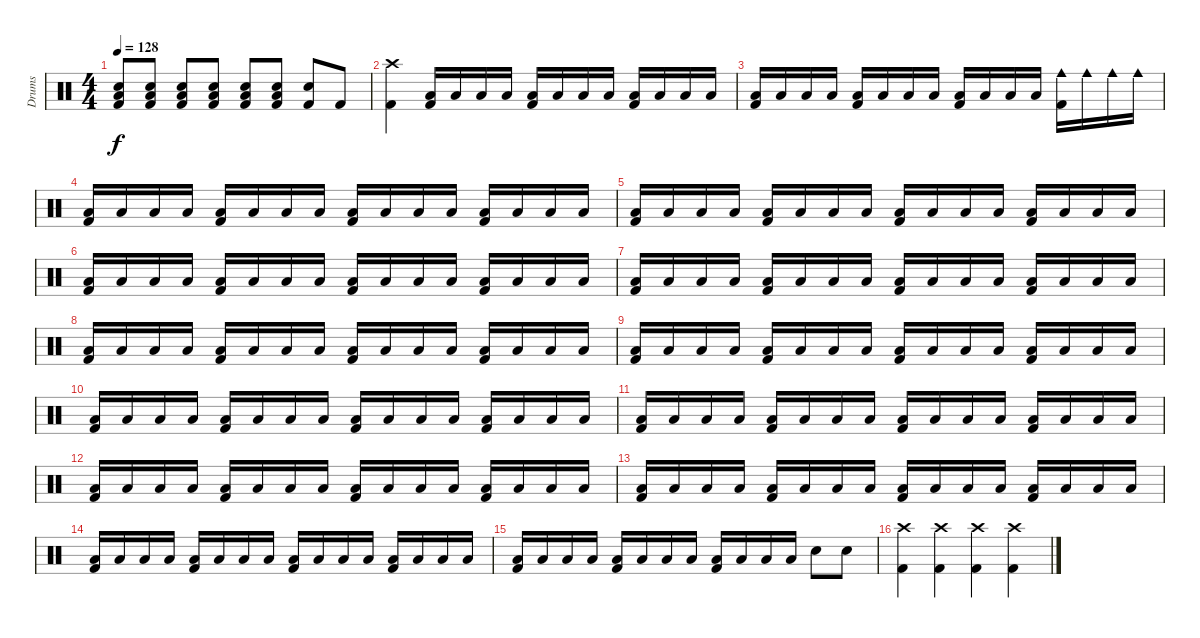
\track ("Drums" "Drums") {instrument percussion}
\staff {score}
\articulation defaults
\ts (4 4)
\tempo 128
\clef neutral
\ks c
("Electric Snare (hit)" "Low Floor Tom (hit)" "Kick (hit) 2").8{dy f} ("Electric Snare (hit)" "Low Floor Tom (hit)" "Kick (hit) 2").8 ("Electric Snare (hit)" "Low Floor Tom (hit)" "Kick (hit) 2").8 ("Electric Snare (hit)" "Low Floor Tom (hit)" "Kick (hit) 2").8 ("Electric Snare (hit)" "Low Floor Tom (hit)" "Kick (hit) 2").8 ("Electric Snare (hit)" "Low Floor Tom (hit)" "Kick (hit) 2").8 ("Electric Snare (hit)" "Kick (hit) 2").8 "Kick (hit) 2".8 |
("Crash high (hit)" "Kick (hit) 2").4 ("Low Floor Tom (hit)" "Kick (hit) 2").16 "Low Floor Tom (hit)".16 "Low Floor Tom (hit)".16 "Low Floor Tom (hit)".16 ("Low Floor Tom (hit)" "Kick (hit) 2").16 "Low Floor Tom (hit)".16 "Low Floor Tom (hit)".16 "Low Floor Tom (hit)".16 ("Low Floor Tom (hit)" "Kick (hit) 2").16 "Low Floor Tom (hit)".16 "Low Floor Tom (hit)".16 "Low Floor Tom (hit)".16 |
("Low Floor Tom (hit)" "Kick (hit) 2").16 "Low Floor Tom (hit)".16 "Low Floor Tom (hit)".16 "Low Floor Tom (hit)".16 ("Low Floor Tom (hit)" "Kick (hit) 2").16 "Low Floor Tom (hit)".16 "Low Floor Tom (hit)".16 "Low Floor Tom (hit)".16 ("Low Floor Tom (hit)" "Kick (hit) 2").16 "Low Floor Tom (hit)".16 "Low Floor Tom (hit)".16 "Low Floor Tom (hit)".16 ("Cowbell medium (hit)" "Kick (hit) 2").16 "Cowbell medium (hit)".16 "Cowbell medium (hit)".16 "Cowbell medium (hit)".16 |
("Low Floor Tom (hit)" "Kick (hit) 2").16 "Low Floor Tom (hit)".16 "Low Floor Tom (hit)".16 "Low Floor Tom (hit)".16 ("Low Floor Tom (hit)" "Kick (hit) 2").16 "Low Floor Tom (hit)".16 "Low Floor Tom (hit)".16 "Low Floor Tom (hit)".16 ("Low Floor Tom (hit)" "Kick (hit) 2").16 "Low Floor Tom (hit)".16 "Low Floor Tom (hit)".16 "Low Floor Tom (hit)".16 ("Low Floor Tom (hit)" "Kick (hit) 2").16 "Low Floor Tom (hit)".16 "Low Floor Tom (hit)".16 "Low Floor Tom (hit)".16 |
("Low Floor Tom (hit)" "Kick (hit) 2").16 "Low Floor Tom (hit)".16 "Low Floor Tom (hit)".16 "Low Floor Tom (hit)".16 ("Low Floor Tom (hit)" "Kick (hit) 2").16 "Low Floor Tom (hit)".16 "Low Floor Tom (hit)".16 "Low Floor Tom (hit)".16 ("Low Floor Tom (hit)" "Kick (hit) 2").16 "Low Floor Tom (hit)".16 "Low Floor Tom (hit)".16 "Low Floor Tom (hit)".16 ("Low Floor Tom (hit)" "Kick (hit) 2").16 "Low Floor Tom (hit)".16 "Low Floor Tom (hit)".16 "Low Floor Tom (hit)".16 |
("Low Floor Tom (hit)" "Kick (hit) 2").16 "Low Floor Tom (hit)".16 "Low Floor Tom (hit)".16 "Low Floor Tom (hit)".16 ("Low Floor Tom (hit)" "Kick (hit) 2").16 "Low Floor Tom (hit)".16 "Low Floor Tom (hit)".16 "Low Floor Tom (hit)".16 ("Low Floor Tom (hit)" "Kick (hit) 2").16 "Low Floor Tom (hit)".16 "Low Floor Tom (hit)".16 "Low Floor Tom (hit)".16 ("Low Floor Tom (hit)" "Kick (hit) 2").16 "Low Floor Tom (hit)".16 "Low Floor Tom (hit)".16 "Low Floor Tom (hit)".16 |
("Low Floor Tom (hit)" "Kick (hit) 2").16 "Low Floor Tom (hit)".16 "Low Floor Tom (hit)".16 "Low Floor Tom (hit)".16 ("Low Floor Tom (hit)" "Kick (hit) 2").16 "Low Floor Tom (hit)".16 "Low Floor Tom (hit)".16 "Low Floor Tom (hit)".16 ("Low Floor Tom (hit)" "Kick (hit) 2").16 "Low Floor Tom (hit)".16 "Low Floor Tom (hit)".16 "Low Floor Tom (hit)".16 ("Low Floor Tom (hit)" "Kick (hit) 2").16 "Low Floor Tom (hit)".16 "Low Floor Tom (hit)".16 "Low Floor Tom (hit)".16 |
("Low Floor Tom (hit)" "Kick (hit) 2").16 "Low Floor Tom (hit)".16 "Low Floor Tom (hit)".16 "Low Floor Tom (hit)".16 ("Low Floor Tom (hit)" "Kick (hit) 2").16 "Low Floor Tom (hit)".16 "Low Floor Tom (hit)".16 "Low Floor Tom (hit)".16 ("Low Floor Tom (hit)" "Kick (hit) 2").16 "Low Floor Tom (hit)".16 "Low Floor Tom (hit)".16 "Low Floor Tom (hit)".16 ("Low Floor Tom (hit)" "Kick (hit) 2").16 "Low Floor Tom (hit)".16 "Low Floor Tom (hit)".16 "Low Floor Tom (hit)".16 |
("Low Floor Tom (hit)" "Kick (hit) 2").16 "Low Floor Tom (hit)".16 "Low Floor Tom (hit)".16 "Low Floor Tom (hit)".16 ("Low Floor Tom (hit)" "Kick (hit) 2").16 "Low Floor Tom (hit)".16 "Low Floor Tom (hit)".16 "Low Floor Tom (hit)".16 ("Low Floor Tom (hit)" "Kick (hit) 2").16 "Low Floor Tom (hit)".16 "Low Floor Tom (hit)".16 "Low Floor Tom (hit)".16 ("Low Floor Tom (hit)" "Kick (hit) 2").16 "Low Floor Tom (hit)".16 "Low Floor Tom (hit)".16 "Low Floor Tom (hit)".16 |
("Low Floor Tom (hit)" "Kick (hit) 2").16 "Low Floor Tom (hit)".16 "Low Floor Tom (hit)".16 "Low Floor Tom (hit)".16 ("Low Floor Tom (hit)" "Kick (hit) 2").16 "Low Floor Tom (hit)".16 "Low Floor Tom (hit)".16 "Low Floor Tom (hit)".16 ("Low Floor Tom (hit)" "Kick (hit) 2").16 "Low Floor Tom (hit)".16 "Low Floor Tom (hit)".16 "Low Floor Tom (hit)".16 ("Low Floor Tom (hit)" "Kick (hit) 2").16 "Low Floor Tom (hit)".16 "Low Floor Tom (hit)".16 "Low Floor Tom (hit)".16 |
("Low Floor Tom (hit)" "Kick (hit) 2").16 "Low Floor Tom (hit)".16 "Low Floor Tom (hit)".16 "Low Floor Tom (hit)".16 ("Low Floor Tom (hit)" "Kick (hit) 2").16 "Low Floor Tom (hit)".16 "Low Floor Tom (hit)".16 "Low Floor Tom (hit)".16 ("Low Floor Tom (hit)" "Kick (hit) 2").16 "Low Floor Tom (hit)".16 "Low Floor Tom (hit)".16 "Low Floor Tom (hit)".16 ("Low Floor Tom (hit)" "Kick (hit) 2").16 "Low Floor Tom (hit)".16 "Low Floor Tom (hit)".16 "Low Floor Tom (hit)".16 |
("Low Floor Tom (hit)" "Kick (hit) 2").16 "Low Floor Tom (hit)".16 "Low Floor Tom (hit)".16 "Low Floor Tom (hit)".16 ("Low Floor Tom (hit)" "Kick (hit) 2").16 "Low Floor Tom (hit)".16 "Low Floor Tom (hit)".16 "Low Floor Tom (hit)".16 ("Low Floor Tom (hit)" "Kick (hit) 2").16 "Low Floor Tom (hit)".16 "Low Floor Tom (hit)".16 "Low Floor Tom (hit)".16 ("Low Floor Tom (hit)" "Kick (hit) 2").16 "Low Floor Tom (hit)".16 "Low Floor Tom (hit)".16 "Low Floor Tom (hit)".16 |
("Low Floor Tom (hit)" "Kick (hit) 2").16 "Low Floor Tom (hit)".16 "Low Floor Tom (hit)".16 "Low Floor Tom (hit)".16 ("Low Floor Tom (hit)" "Kick (hit) 2").16 "Low Floor Tom (hit)".16 "Low Floor Tom (hit)".16 "Low Floor Tom (hit)".16 ("Low Floor Tom (hit)" "Kick (hit) 2").16 "Low Floor Tom (hit)".16 "Low Floor Tom (hit)".16 "Low Floor Tom (hit)".16 ("Low Floor Tom (hit)" "Kick (hit) 2").16 "Low Floor Tom (hit)".16 "Low Floor Tom (hit)".16 "Low Floor Tom (hit)".16 |
("Low Floor Tom (hit)" "Kick (hit) 2").16 "Low Floor Tom (hit)".16 "Low Floor Tom (hit)".16 "Low Floor Tom (hit)".16 ("Low Floor Tom (hit)" "Kick (hit) 2").16 "Low Floor Tom (hit)".16 "Low Floor Tom (hit)".16 "Low Floor Tom (hit)".16 ("Low Floor Tom (hit)" "Kick (hit) 2").16 "Low Floor Tom (hit)".16 "Low Floor Tom (hit)".16 "Low Floor Tom (hit)".16 ("Low Floor Tom (hit)" "Kick (hit) 2").16 "Low Floor Tom (hit)".16 "Low Floor Tom (hit)".16 "Low Floor Tom (hit)".16 |
("Low Floor Tom (hit)" "Kick (hit) 2").16 "Low Floor Tom (hit)".16 "Low Floor Tom (hit)".16 "Low Floor Tom (hit)".16 ("Low Floor Tom (hit)" "Kick (hit) 2").16 "Low Floor Tom (hit)".16 "Low Floor Tom (hit)".16 "Low Floor Tom (hit)".16 ("Low Floor Tom (hit)" "Kick (hit) 2").16 "Low Floor Tom (hit)".16 "Low Floor Tom (hit)".16 "Low Floor Tom (hit)".16 "Electric Snare (hit)".8 "Electric Snare (hit)".8 |
("Crash high (hit)" "Kick (hit) 2").4 ("Crash high (hit)" "Kick (hit) 2").4 ("Crash high (hit)" "Kick (hit) 2").4 ("Crash high (hit)" "Kick (hit) 2").4
